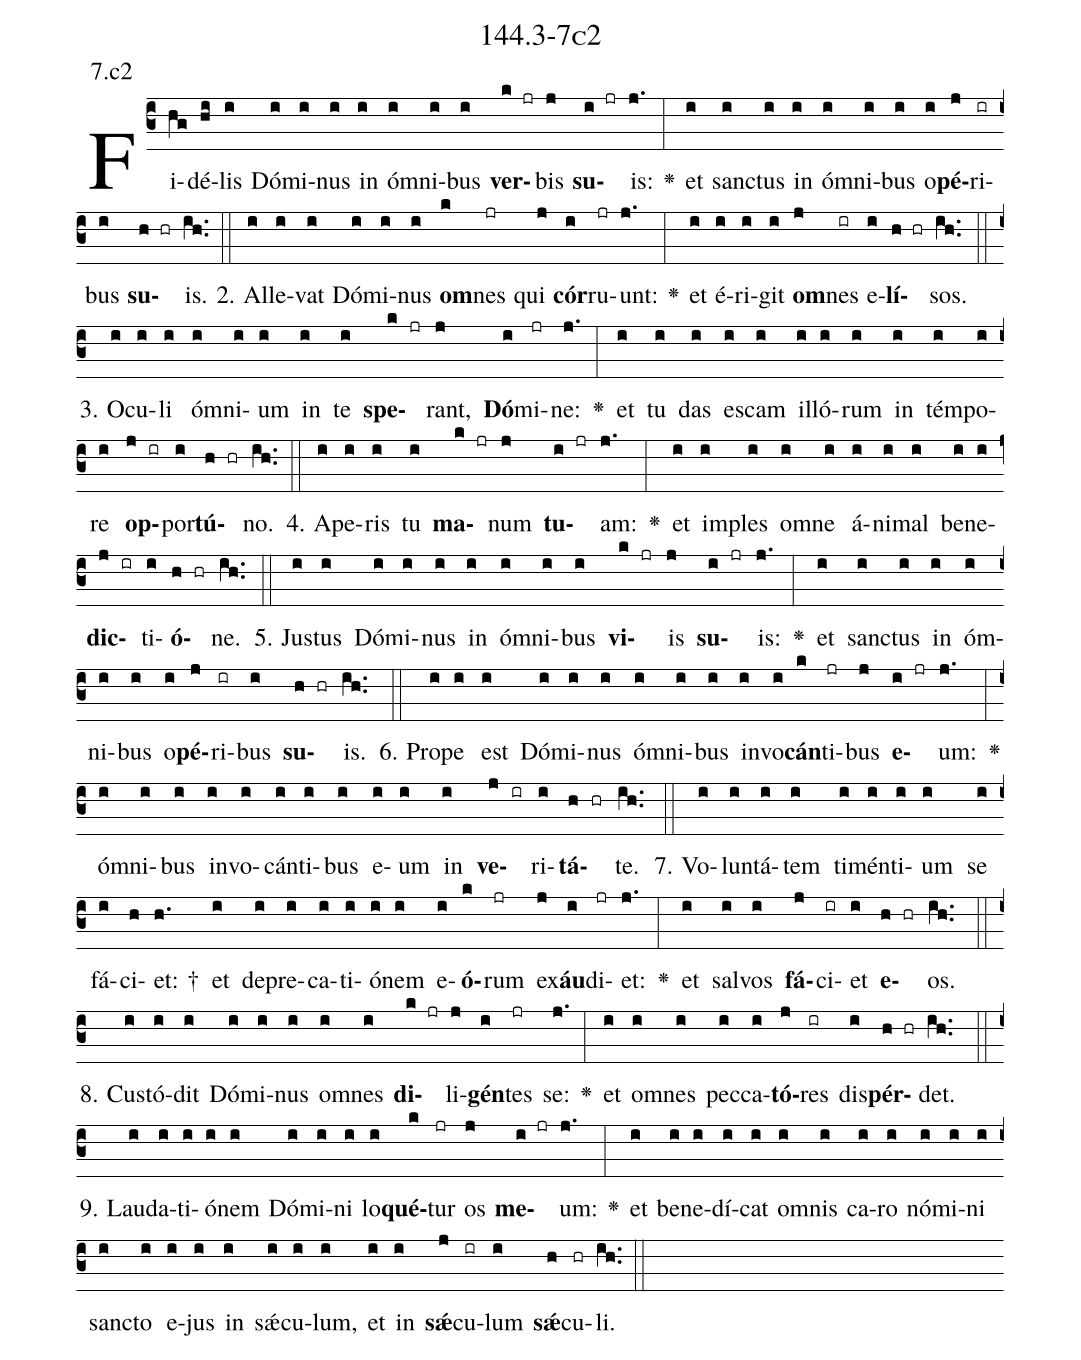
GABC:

name: 144.3-7c2;
annotation: 7.c2;
%%
(c3)Fi(hg)dé(hi)lis(i) Dó(i)mi(i)nus(i) in(i) óm(i)ni(i)bus(i) <b>ver</b>(k jr)bis(j) <b>su</b>(i jr)is:(j.) <v>\greheightstar</v>(:) et(i) sanc(i)tus(i) in(i) óm(i)ni(i)bus(i) o(i)<b>pé</b>(j)ri(ir)bus(i) <b>su</b>(h hr)is.(ih..) (::)
2. Al(i)le(i)vat(i) Dó(i)mi(i)nus(i) <b>om</b>(k)nes(jr) qui(j) <b>cór</b>(i)ru(jr)unt:(j.) <v>\greheightstar</v>(:) et(i) é(i)ri(i)git(i) <b>om</b>(j)nes(ir) e(i)<b>lí</b>(h hr)sos.(ih..) (::)
3. O(i)cu(i)li(i) óm(i)ni(i)um(i) in(i) te(i) <b>spe</b>(k jr)rant,(j) <b>Dó</b>(i)mi(jr)ne:(j.) <v>\greheightstar</v>(:) et(i) tu(i) das(i) es(i)cam(i) il(i)ló(i)rum(i) in(i) tém(i)po(i)re(i) <b>op</b>(j ir)por(i)<b>tú</b>(h hr)no.(ih..) (::)
4. A(i)pe(i)ris(i) tu(i) <b>ma</b>(k jr)num(j) <b>tu</b>(i jr)am:(j.) <v>\greheightstar</v>(:) et(i) im(i)ples(i) om(i)ne(i) á(i)ni(i)mal(i) be(i)ne(i)<b>dic</b>(j ir)ti(i)<b>ó</b>(h hr)ne.(ih..) (::)
5. Jus(i)tus(i) Dó(i)mi(i)nus(i) in(i) óm(i)ni(i)bus(i) <b>vi</b>(k jr)is(j) <b>su</b>(i jr)is:(j.) <v>\greheightstar</v>(:) et(i) sanc(i)tus(i) in(i) óm(i)ni(i)bus(i) o(i)<b>pé</b>(j)ri(ir)bus(i) <b>su</b>(h hr)is.(ih..) (::)
6. Pro(i)pe(i) est(i) Dó(i)mi(i)nus(i) óm(i)ni(i)bus(i) in(i)vo(i)<b>cán</b>(k)ti(jr)bus(j) <b>e</b>(i jr)um:(j.) <v>\greheightstar</v>(:) óm(i)ni(i)bus(i) in(i)vo(i)cán(i)ti(i)bus(i) e(i)um(i) in(i) <b>ve</b>(j ir)ri(i)<b>tá</b>(h hr)te.(ih..) (::)
7. Vo(i)lun(i)tá(i)tem(i) ti(i)mén(i)ti(i)um(i) se(i) fá(i)ci(h)et: †(h.) et(i) de(i)pre(i)ca(i)ti(i)ó(i)nem(i) e(i)<b>ó</b>(k)rum(jr) ex(j)<b>áu</b>(i)di(jr)et:(j.) <v>\greheightstar</v>(:) et(i) sal(i)vos(i) <b>fá</b>(j)ci(ir)et(i) <b>e</b>(h hr)os.(ih..) (::)
8. Cus(i)tó(i)dit(i) Dó(i)mi(i)nus(i) om(i)nes(i) <b>di</b>(k jr)li(j)<b>gén</b>(i)tes(jr) se:(j.) <v>\greheightstar</v>(:) et(i) om(i)nes(i) pec(i)ca(i)<b>tó</b>(j)res(ir) dis(i)<b>pér</b>(h hr)det.(ih..) (::)
9. Lau(i)da(i)ti(i)ó(i)nem(i) Dó(i)mi(i)ni(i) lo(i)<b>qué</b>(k)tur(jr) os(j) <b>me</b>(i jr)um:(j.) <v>\greheightstar</v>(:) et(i) be(i)ne(i)dí(i)cat(i) om(i)nis(i) ca(i)ro(i) nó(i)mi(i)ni(i) sanc(i)to(i) e(i)jus(i) in(i) sǽ(i)cu(i)lum,(i) et(i) in(i) <b>sǽ</b>(j)cu(ir)lum(i) <b>sǽ</b>(h)cu(hr)li.(ih..) (::)
